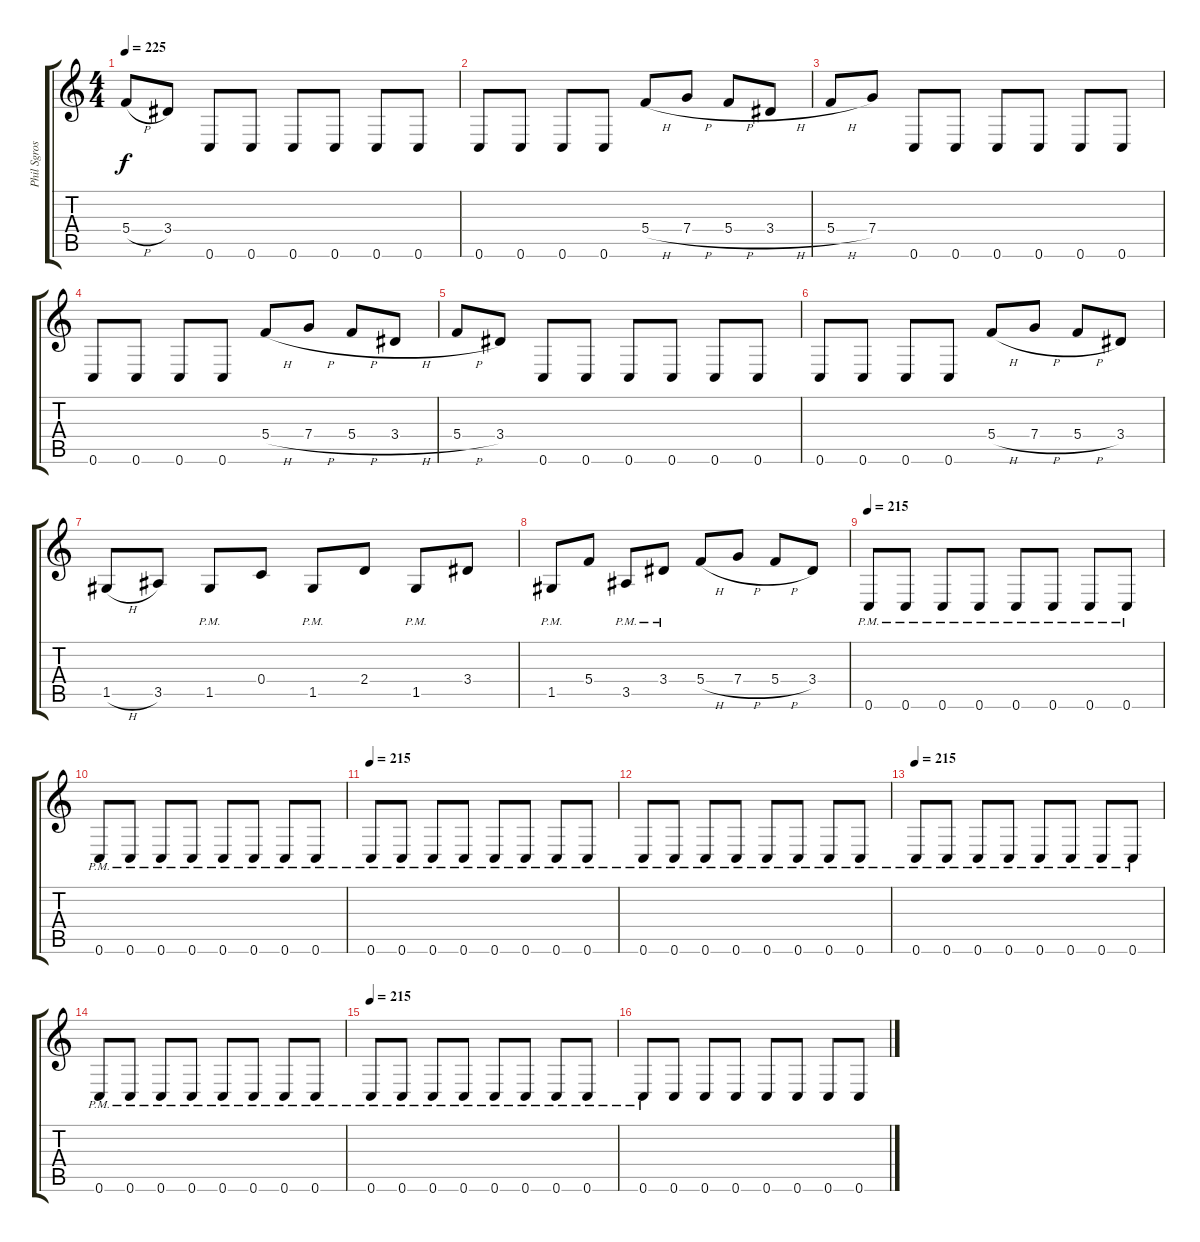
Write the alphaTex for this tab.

\track ("Phil Sgrosso" "Phil Sgros") {instrument overdrivenguitar}
\staff {score tabs}
\tuning (D4 A3 F3 C3 G2 C2) {hide}
\ts (4 4)
\tempo 225
\clef g2
\ks c
5.4{h}.8{dy f} 3.4.8 0.6.8 0.6.8 0.6.8 0.6.8 0.6.8 0.6.8 |
0.6.8 0.6.8 0.6.8 0.6.8 5.4{h}.8 7.4{h}.8 5.4{h}.8 3.4{h}.8 |
5.4{h}.8 7.4.8 0.6.8 0.6.8 0.6.8 0.6.8 0.6.8 0.6.8 |
0.6.8 0.6.8 0.6.8 0.6.8 5.4{h}.8 7.4{h}.8 5.4{h}.8 3.4{h}.8 |
5.4{h}.8 3.4.8 0.6.8 0.6.8 0.6.8 0.6.8 0.6.8 0.6.8 |
0.6.8 0.6.8 0.6.8 0.6.8 5.4{h}.8 7.4{h}.8 5.4{h}.8 3.4.8 |
1.5{h}.8 3.5.8 1.5{pm}.8 0.4.8 1.5{pm}.8 2.4.8 1.5{pm}.8 3.4.8 |
1.5{pm}.8 5.4.8 3.5{pm}.8 3.4{pm}.8 5.4{h}.8 7.4{h}.8 5.4{h}.8 3.4.8 |
\tempo 215
0.6{pm}.8 0.6{pm}.8 0.6{pm}.8 0.6{pm}.8 0.6{pm}.8 0.6{pm}.8 0.6{pm}.8 0.6{pm}.8 |
0.6{pm}.8 0.6{pm}.8 0.6{pm}.8 0.6{pm}.8 0.6{pm}.8 0.6{pm}.8 0.6{pm}.8 0.6{pm}.8 |
\tempo 215
0.6{pm}.8 0.6{pm}.8 0.6{pm}.8 0.6{pm}.8 0.6{pm}.8 0.6{pm}.8 0.6{pm}.8 0.6{pm}.8 |
0.6{pm}.8 0.6{pm}.8 0.6{pm}.8 0.6{pm}.8 0.6{pm}.8 0.6{pm}.8 0.6{pm}.8 0.6{pm}.8 |
\tempo 215
0.6{pm}.8 0.6{pm}.8 0.6{pm}.8 0.6{pm}.8 0.6{pm}.8 0.6{pm}.8 0.6{pm}.8 0.6{pm}.8 |
0.6{pm}.8 0.6{pm}.8 0.6{pm}.8 0.6{pm}.8 0.6{pm}.8 0.6{pm}.8 0.6{pm}.8 0.6{pm}.8 |
\tempo 215
0.6{pm}.8 0.6{pm}.8 0.6{pm}.8 0.6{pm}.8 0.6{pm}.8 0.6{pm}.8 0.6{pm}.8 0.6{pm}.8 |
0.6{pm}.8 0.6.8 0.6.8 0.6.8 0.6.8 0.6.8 0.6.8 0.6.8
